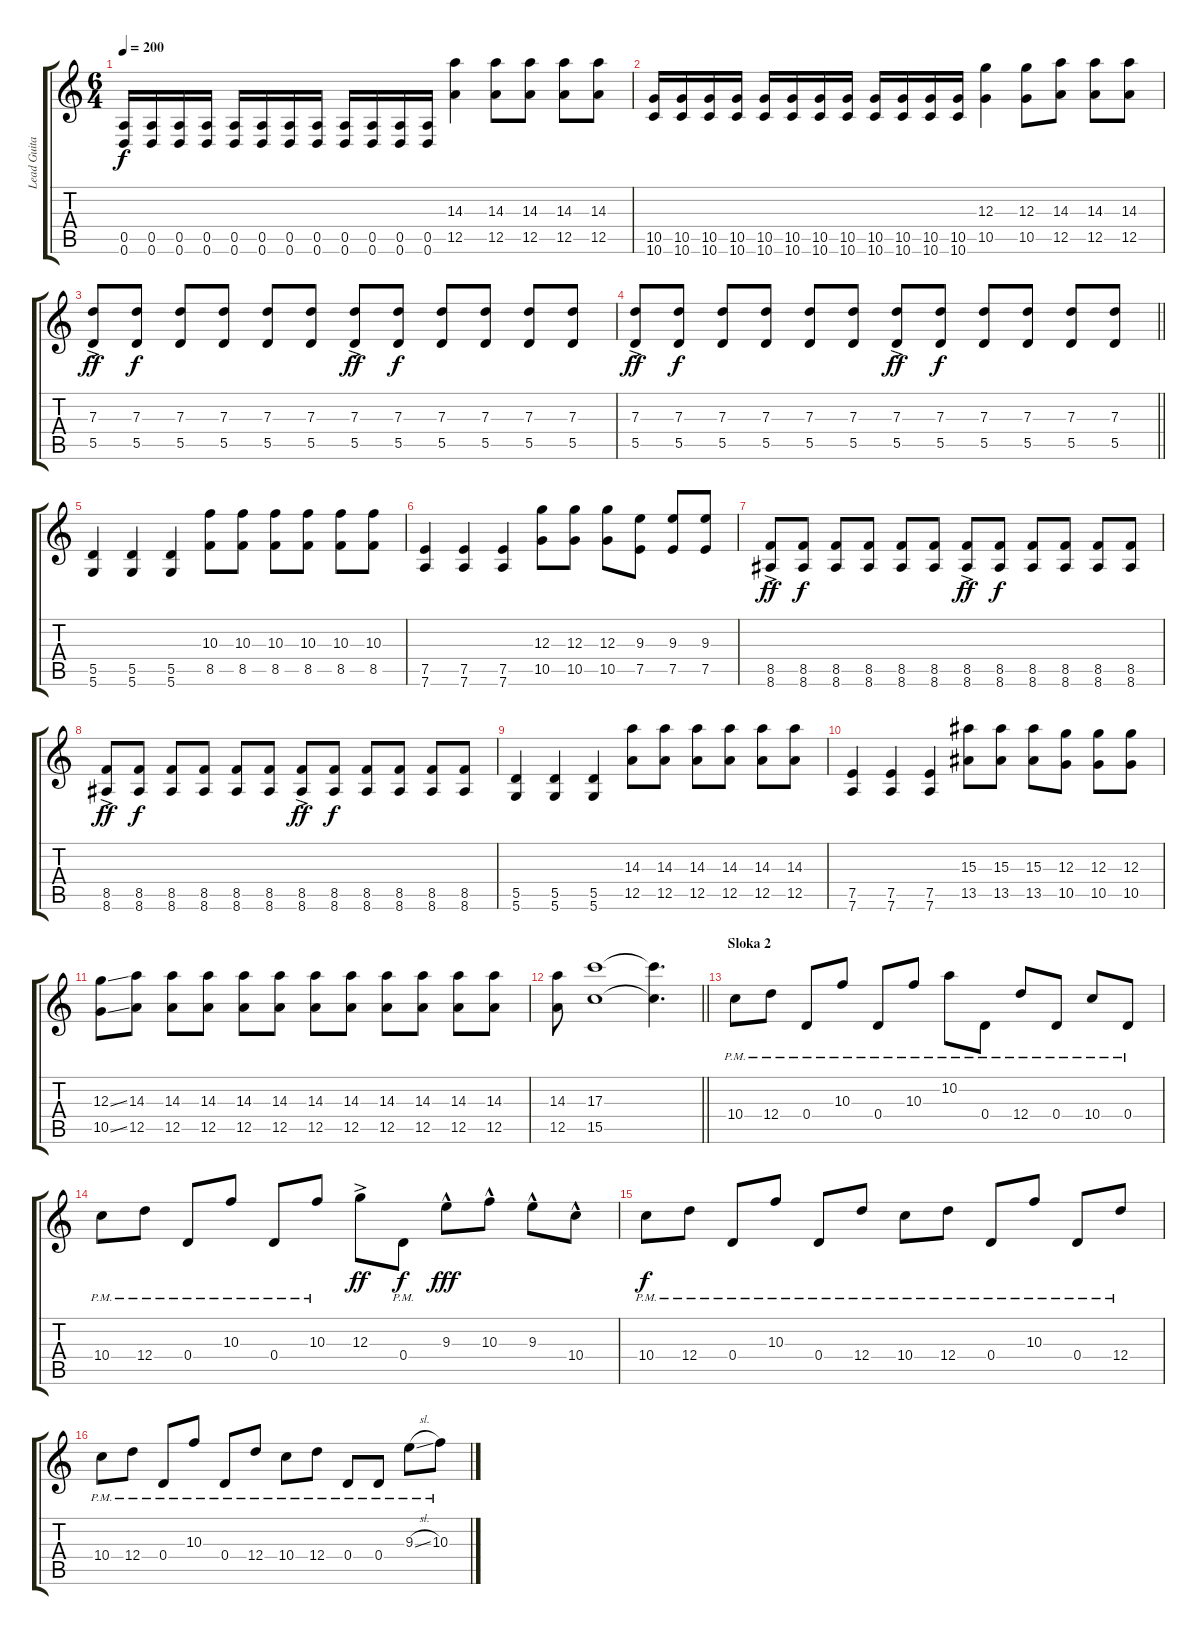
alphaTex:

\track ("Lead Guitar" "Lead Guita") {instrument distortionguitar}
\staff {score tabs}
\tuning (E4 B3 G3 D3 A2 D2) {hide}
\ts (6 4)
\tempo 200
\clef g2
\ks c
(0.5 0.6).16{dy f} (0.5 0.6).16 (0.5 0.6).16 (0.5 0.6).16 (0.5 0.6).16 (0.5 0.6).16 (0.5 0.6).16 (0.5 0.6).16 (0.5 0.6).16 (0.5 0.6).16 (0.5 0.6).16 (0.5 0.6).16 (14.3 12.5).4 (14.3 12.5).8 (14.3 12.5).8 (14.3 12.5).8 (14.3 12.5).8 |
(10.5 10.6).16 (10.5 10.6).16 (10.5 10.6).16 (10.5 10.6).16 (10.5 10.6).16 (10.5 10.6).16 (10.5 10.6).16 (10.5 10.6).16 (10.5 10.6).16 (10.5 10.6).16 (10.5 10.6).16 (10.5 10.6).16 (12.3 10.5).4 (12.3 10.5).8 (14.3 12.5).8 (14.3 12.5).8 (14.3 12.5).8 |
(7.3 5.5{ac}).8{dy ff} (7.3 5.5).8{dy f} (7.3 5.5).8 (7.3 5.5).8 (7.3 5.5).8 (7.3 5.5).8 (7.3 5.5{ac}).8{dy ff} (7.3 5.5).8{dy f} (7.3 5.5).8 (7.3 5.5).8 (7.3 5.5).8 (7.3 5.5).8 |
\barLineRight lightlight
(7.3 5.5{ac}).8{dy ff} (7.3 5.5).8{dy f} (7.3 5.5).8 (7.3 5.5).8 (7.3 5.5).8 (7.3 5.5).8 (7.3 5.5{ac}).8{dy ff} (7.3 5.5).8{dy f} (7.3 5.5).8 (7.3 5.5).8 (7.3 5.5).8 (7.3 5.5).8 |
(5.5 5.6).4 (5.5 5.6).4 (5.5 5.6).4 (10.3 8.5).8 (10.3 8.5).8 (10.3 8.5).8 (10.3 8.5).8 (10.3 8.5).8 (10.3 8.5).8 |
(7.5 7.6).4 (7.5 7.6).4 (7.5 7.6).4 (12.3 10.5).8 (12.3 10.5).8 (12.3 10.5).8 (9.3 7.5).8 (9.3 7.5).8 (9.3 7.5).8 |
(8.5{ac} 8.6).8{dy ff} (8.5 8.6).8{dy f} (8.5 8.6).8 (8.5 8.6).8 (8.5 8.6).8 (8.5 8.6).8 (8.5{ac} 8.6).8{dy ff} (8.5 8.6).8{dy f} (8.5 8.6).8 (8.5 8.6).8 (8.5 8.6).8 (8.5 8.6).8 |
(8.5{ac} 8.6).8{dy ff} (8.5 8.6).8{dy f} (8.5 8.6).8 (8.5 8.6).8 (8.5 8.6).8 (8.5 8.6).8 (8.5{ac} 8.6).8{dy ff} (8.5 8.6).8{dy f} (8.5 8.6).8 (8.5 8.6).8 (8.5 8.6).8 (8.5 8.6).8 |
(5.5 5.6).4 (5.5 5.6).4 (5.5 5.6).4 (14.3 12.5).8 (14.3 12.5).8 (14.3 12.5).8 (14.3 12.5).8 (14.3 12.5).8 (14.3 12.5).8 |
(7.5 7.6).4 (7.5 7.6).4 (7.5 7.6).4 (15.3 13.5).8 (15.3 13.5).8 (15.3 13.5).8 (12.3 10.5).8 (12.3 10.5).8 (12.3 10.5).8 |
(12.3{ss} 10.5{ss}).8 (14.3 12.5).8 (14.3 12.5).8 (14.3 12.5).8 (14.3 12.5).8 (14.3 12.5).8 (14.3 12.5).8 (14.3 12.5).8 (14.3 12.5).8 (14.3 12.5).8 (14.3 12.5).8 (14.3 12.5).8 |
\barLineRight lightlight
(14.3 12.5).8 (17.3 15.5).1 (17.3{t} 15.5{t}).4{d} |
\section ("" "Sloka 2")
10.4{pm}.8 12.4{pm}.8 0.4{pm}.8 10.3{pm}.8 0.4{pm}.8 10.3{pm}.8 10.2{pm}.8 0.4{pm}.8 12.4{pm}.8 0.4{pm}.8 10.4{pm}.8 0.4{pm}.8 |
10.4{pm}.8 12.4{pm}.8 0.4{pm}.8 10.3{pm}.8 0.4{pm}.8 10.3{pm}.8 12.3{ac}.8{dy ff} 0.4{pm}.8{dy f} 9.3{hac}.8{dy fff} 10.3{hac}.8 9.3{hac}.8 10.4{hac}.8 |
10.4{pm}.8{dy f} 12.4{pm}.8 0.4{pm}.8 10.3{pm}.8 0.4{pm}.8 12.4{pm}.8 10.4{pm}.8 12.4{pm}.8 0.4{pm}.8 10.3{pm}.8 0.4{pm}.8 12.4{pm}.8 |
10.4{pm}.8 12.4{pm}.8 0.4{pm}.8 10.3{pm}.8 0.4{pm}.8 12.4{pm}.8 10.4{pm}.8 12.4{pm}.8 0.4{pm}.8 0.4{pm}.8 9.3{sl pm}.8 10.3{pm}.8
